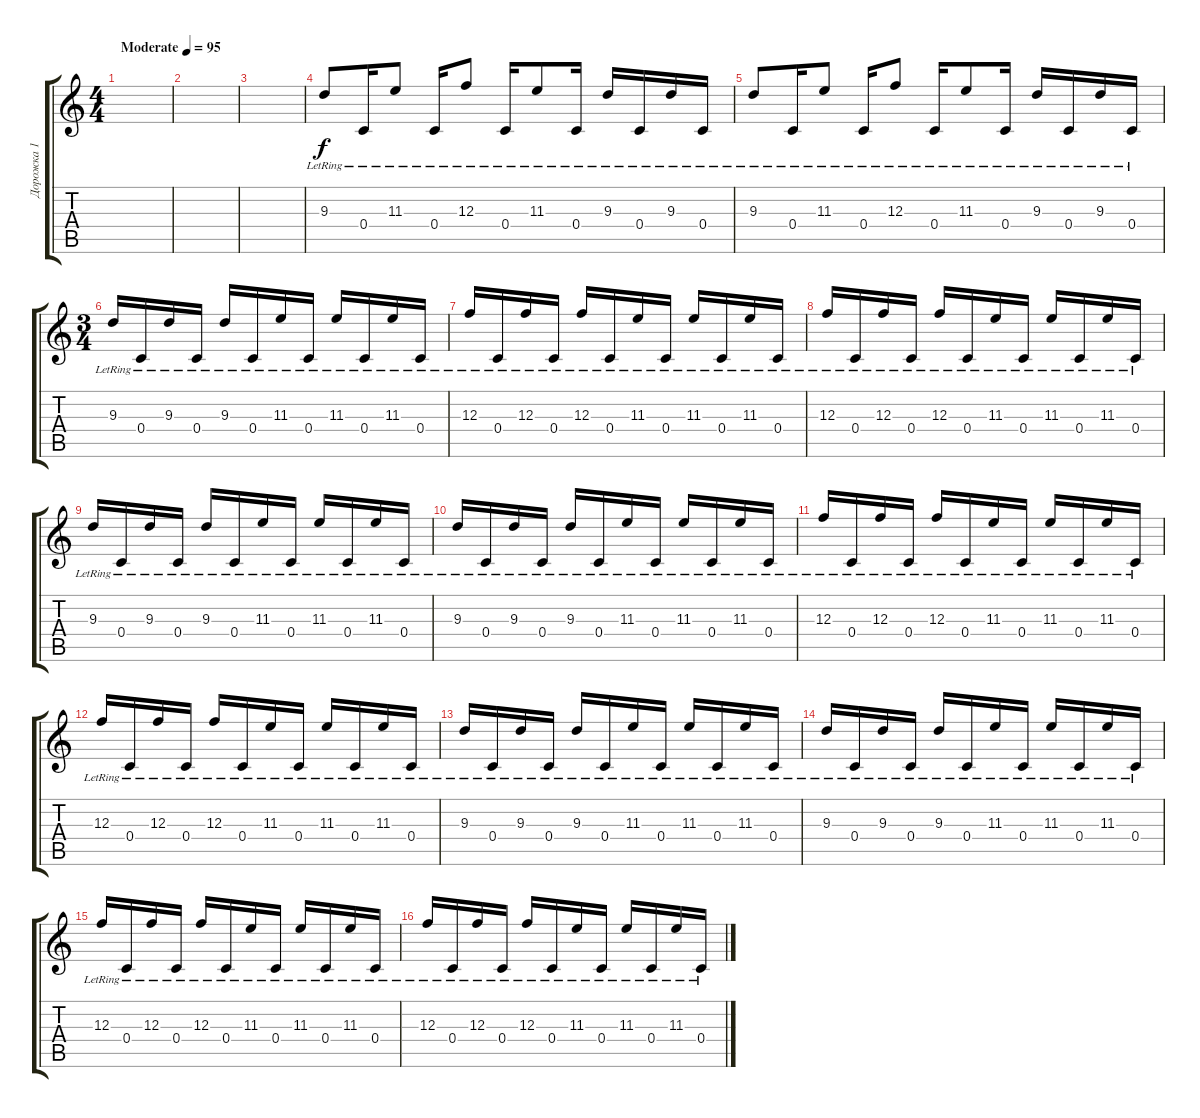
\track ("Дорожка 1" "Дорожка 1") {instrument distortionguitar}
\staff {score tabs}
\tuning (D4 A3 F3 C3 G2 C2) {hide}
\ts (4 4)
\tempo (95 "Moderate")
\clef g2
\ks c
|
|
|
9.3{lr}.8{instrument electricguitarclean} 0.4{lr}.16 11.3{lr}.8 0.4{lr}.16 12.3{lr}.8 0.4{lr}.16 11.3{lr}.8 0.4{lr}.16 9.3{lr}.16 0.4{lr}.16 9.3{lr}.16 0.4{lr}.16 |
9.3{lr}.8 0.4{lr}.16 11.3{lr}.8 0.4{lr}.16 12.3{lr}.8 0.4{lr}.16 11.3{lr}.8 0.4{lr}.16 9.3{lr}.16 0.4{lr}.16 9.3{lr}.16 0.4{lr}.16 |
\ts (3 4)
9.3{lr}.16 0.4{lr}.16 9.3{lr}.16 0.4{lr}.16 9.3{lr}.16 0.4{lr}.16 11.3{lr}.16 0.4{lr}.16 11.3{lr}.16 0.4{lr}.16 11.3{lr}.16 0.4{lr}.16 |
12.3{lr}.16 0.4{lr}.16 12.3{lr}.16 0.4{lr}.16 12.3{lr}.16 0.4{lr}.16 11.3{lr}.16 0.4{lr}.16 11.3{lr}.16 0.4{lr}.16 11.3{lr}.16 0.4{lr}.16 |
12.3{lr}.16 0.4{lr}.16 12.3{lr}.16 0.4{lr}.16 12.3{lr}.16 0.4{lr}.16 11.3{lr}.16 0.4{lr}.16 11.3{lr}.16 0.4{lr}.16 11.3{lr}.16 0.4{lr}.16 |
9.3{lr}.16 0.4{lr}.16 9.3{lr}.16 0.4{lr}.16 9.3{lr}.16 0.4{lr}.16 11.3{lr}.16 0.4{lr}.16 11.3{lr}.16 0.4{lr}.16 11.3{lr}.16 0.4{lr}.16 |
9.3{lr}.16 0.4{lr}.16 9.3{lr}.16 0.4{lr}.16 9.3{lr}.16 0.4{lr}.16 11.3{lr}.16 0.4{lr}.16 11.3{lr}.16 0.4{lr}.16 11.3{lr}.16 0.4{lr}.16 |
12.3{lr}.16 0.4{lr}.16 12.3{lr}.16 0.4{lr}.16 12.3{lr}.16 0.4{lr}.16 11.3{lr}.16 0.4{lr}.16 11.3{lr}.16 0.4{lr}.16 11.3{lr}.16 0.4{lr}.16 |
12.3{lr}.16 0.4{lr}.16 12.3{lr}.16 0.4{lr}.16 12.3{lr}.16 0.4{lr}.16 11.3{lr}.16 0.4{lr}.16 11.3{lr}.16 0.4{lr}.16 11.3{lr}.16 0.4{lr}.16 |
9.3{lr}.16 0.4{lr}.16 9.3{lr}.16 0.4{lr}.16 9.3{lr}.16 0.4{lr}.16 11.3{lr}.16 0.4{lr}.16 11.3{lr}.16 0.4{lr}.16 11.3{lr}.16 0.4{lr}.16 |
9.3{lr}.16 0.4{lr}.16 9.3{lr}.16 0.4{lr}.16 9.3{lr}.16 0.4{lr}.16 11.3{lr}.16 0.4{lr}.16 11.3{lr}.16 0.4{lr}.16 11.3{lr}.16 0.4{lr}.16 |
12.3{lr}.16 0.4{lr}.16 12.3{lr}.16 0.4{lr}.16 12.3{lr}.16 0.4{lr}.16 11.3{lr}.16 0.4{lr}.16 11.3{lr}.16 0.4{lr}.16 11.3{lr}.16 0.4{lr}.16 |
12.3{lr}.16 0.4{lr}.16 12.3{lr}.16 0.4{lr}.16 12.3{lr}.16 0.4{lr}.16 11.3{lr}.16 0.4{lr}.16 11.3{lr}.16 0.4{lr}.16 11.3{lr}.16 0.4{lr}.16
